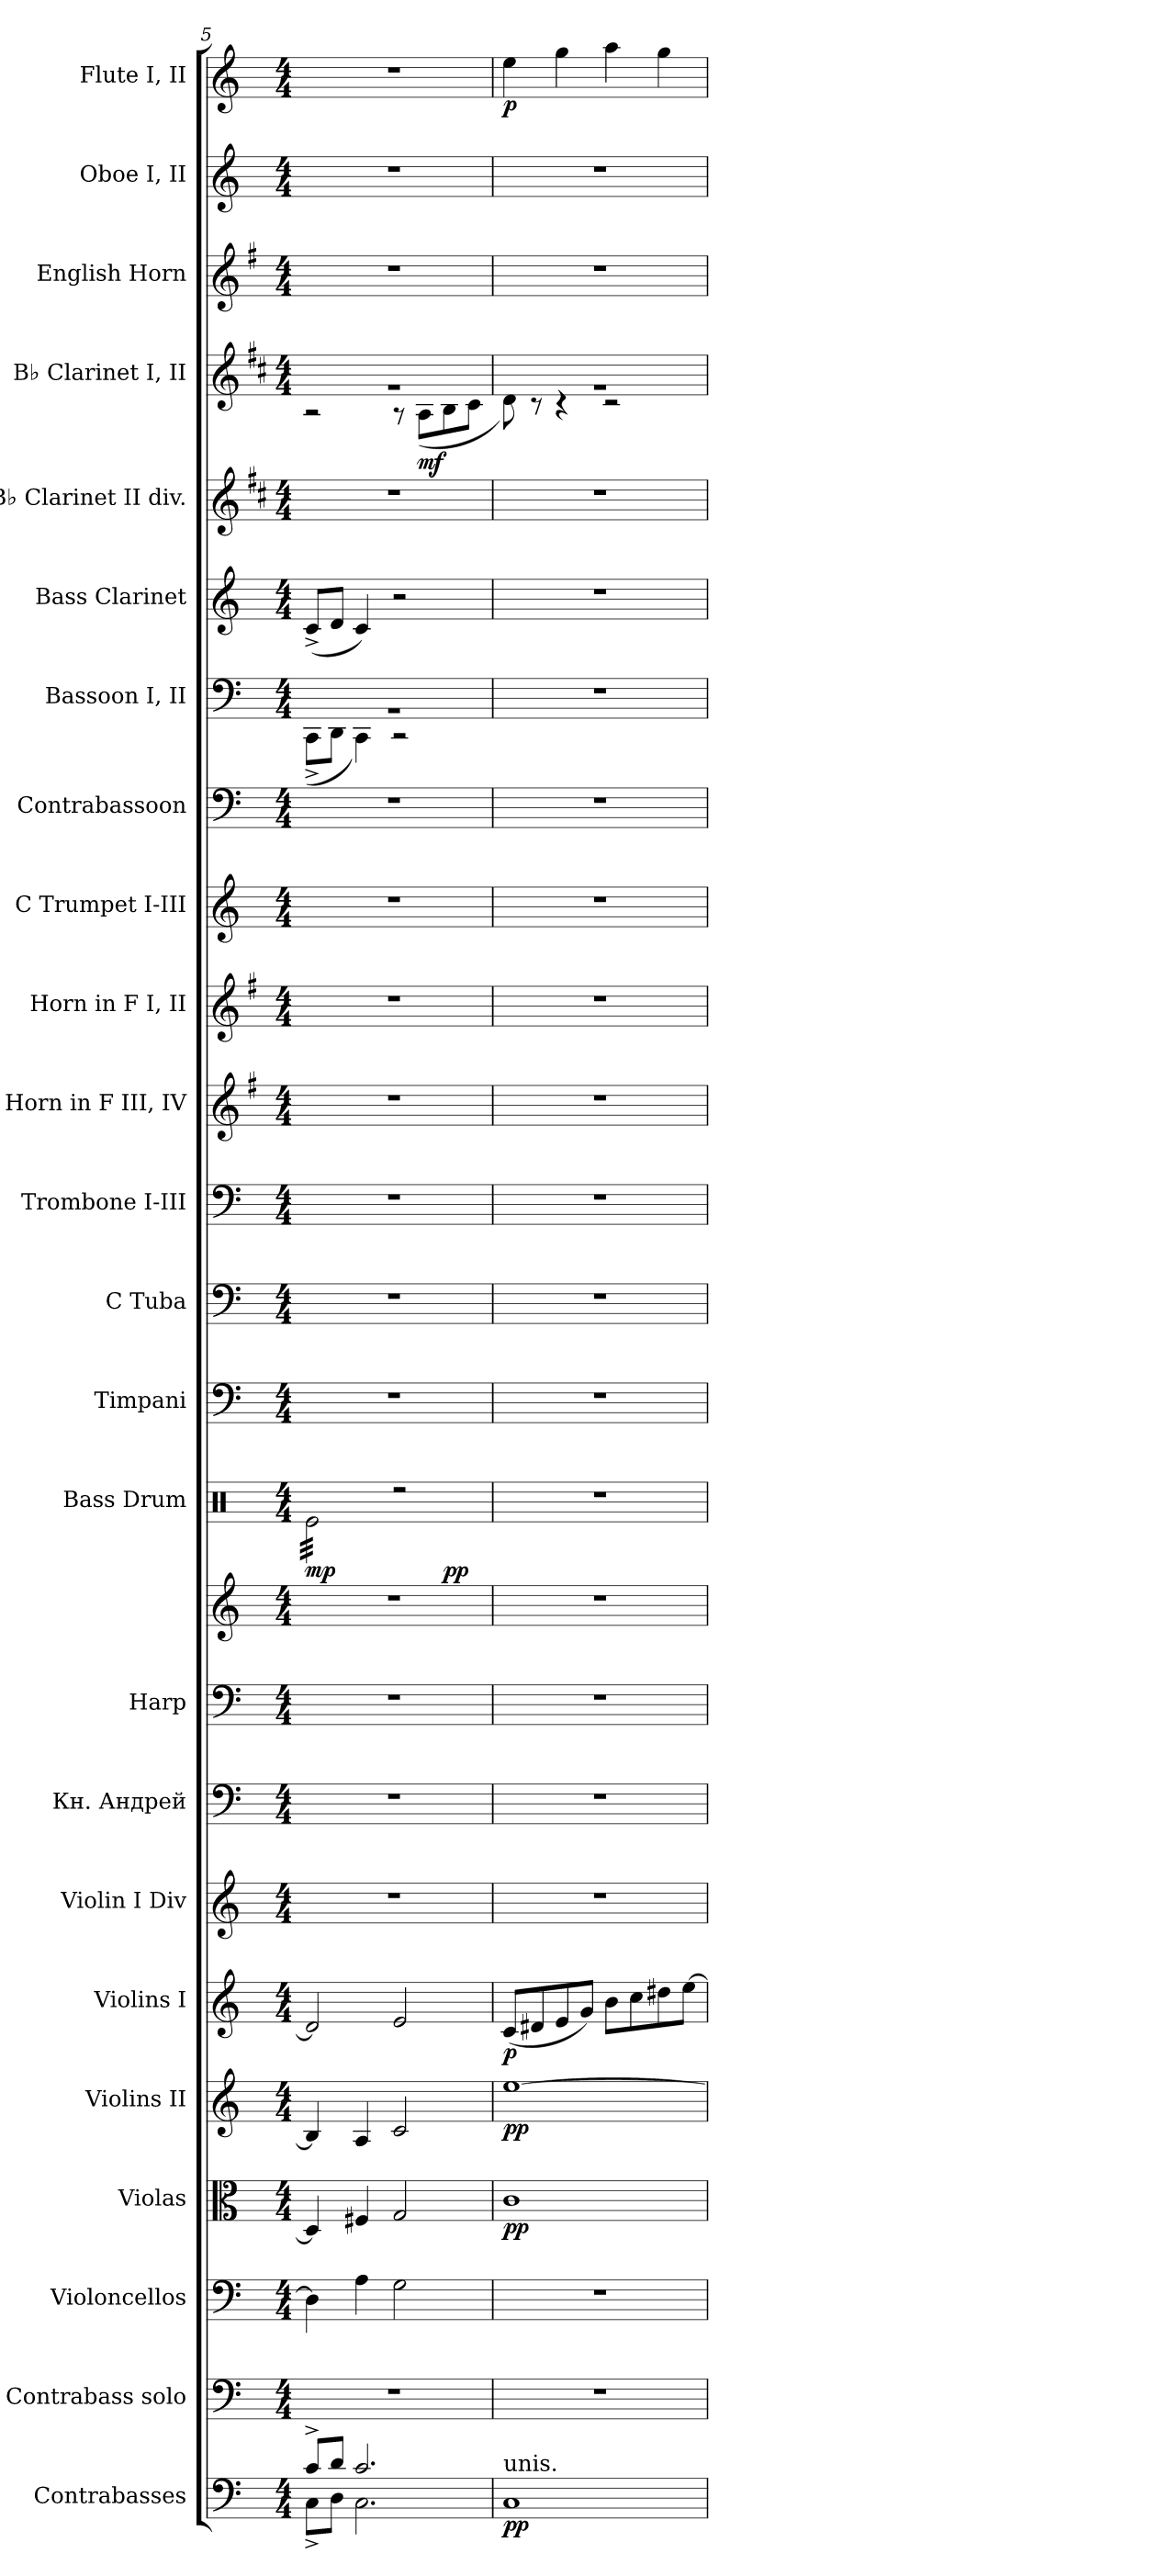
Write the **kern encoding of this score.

**kern	**dynam	**kern	**kern	**dynam	**kern	**dynam	**kern	**dynam	**kern	**dynam	**kern	**kern	**kern	**kern	**kern	**dynam	**kern	**kern	**kern	**kern	**kern	**kern	**kern	**kern	**kern	**kern	**kern	**dynam	**kern	**kern	**kern	**dynam
*part24	*part24	*part23	*part22	*part22	*part21	*part21	*part20	*part20	*part19	*part19	*part18	*part17	*part16	*part16	*part15	*part15	*part14	*part13	*part12	*part11	*part10	*part9	*part8	*part7	*part6	*part5	*part4	*part4	*part3	*part2	*part1	*part1
*staff25	*staff25	*staff24	*staff23	*staff23	*staff22	*staff22	*staff21	*staff21	*staff20	*staff20	*staff19	*staff18	*staff17	*staff16	*staff15	*staff15	*staff14	*staff13	*staff12	*staff11	*staff10	*staff9	*staff8	*staff7	*staff6	*staff5	*staff4	*staff4	*staff3	*staff2	*staff1	*staff1
*I"Contrabasses	*	*I"Contrabass solo	*I"Violoncellos	*	*I"Violas	*	*I"Violins II	*	*I"Violins I	*	*I"Violin I  Div	*I"Кн. Андрей	*I"Harp	*	*I"Bass Drum	*	*I"Timpani	*I"C Tuba	*I"Trombone I-III	*I"Horn in F III, IV	*I"Horn in F I, II	*I"C Trumpet I-III	*I"Contrabassoon	*I"Bassoon I, II	*I"Bass Clarinet	*I"B♭ Clarinet II div.	*I"B♭ Clarinet I, II	*	*I"English Horn	*I"Oboe I, II	*I"Flute I, II	*
*I'Cbs.	*	*I'C-b. so.	*I'Vcs.	*	*I'Vlas.	*	*I'Vlns. II	*	*I'Vlns. I	*	*I'Vln. I  Div	*	*I'Hrp.	*	*I'B. Drum	*	*I'Timp.	*I'C Tb.	*I'Tbn. I-III	*	*	*I'C Tpt. I-III	*I'Cbsn.	*I'Bsn. I, II	*I'B. Cl.	*I'B♭ Cl. II div.	*I'B♭ Cl. I, II	*	*I'E. Hn.	*I'Ob. I, II	*I'Fl. I, II	*
!!LO:PB:g=z
*clefF4	*	*clefF4	*clefF4	*	*clefC3	*	*clefG2	*	*clefG2	*	*clefG2	*clefF4	*clefF4	*clefG2	*clefX	*	*clefF4	*clefF4	*clefF4	*clefG2	*clefG2	*clefG2	*clefF4	*clefF4	*clefG2	*clefG2	*clefG2	*	*clefG2	*clefG2	*clefG2	*
*ITrd7c12	*	*ITrd7c12	*	*	*	*	*	*	*	*	*	*	*	*	*	*	*	*	*	*ITrd4c7	*ITrd4c7	*	*ITrd7c12	*	*ITrd8c14	*ITrd1c2	*ITrd1c2	*	*ITrd4c7	*	*	*
*k[]	*	*k[]	*k[]	*	*k[]	*	*k[]	*	*k[]	*	*k[]	*k[]	*k[]	*k[]	*k[]	*	*k[]	*k[]	*k[]	*k[]	*k[]	*k[]	*k[]	*k[]	*k[]	*k[]	*k[]	*	*k[]	*k[]	*k[]	*
*M4/4	*	*M4/4	*M4/4	*	*M4/4	*	*M4/4	*	*M4/4	*	*M4/4	*M4/4	*M4/4	*M4/4	*M4/4	*	*M4/4	*M4/4	*M4/4	*M4/4	*M4/4	*M4/4	*M4/4	*M4/4	*M4/4	*M4/4	*M4/4	*	*M4/4	*M4/4	*M4/4	*
=5	=5	=5	=5	=5	=5	=5	=5	=5	=5	=5	=5	=5	=5	=5	=5	=5	=5	=5	=5	=5	=5	=5	=5	=5	=5	=5	=5	=5	=5	=5	=5	=5
*^	*	*	*	*	*	*	*	*	*	*	*	*	*	*	*^	*	*	*	*	*	*	*	*	*^	*	*	*^	*	*	*	*	*
!	!	!	!	!	!	!	!	!	!	!	!	!	!	!	!	!	!	!LO:DY:b	!	!	!	!	!	!	!	!	!	!	!	!	!	!	!	!	!	!
*	*	*	*	*	*	*	*	*	*	*	*	*	*	*	*	*	*	*	*	*	*	*	*	*	*	*	*	*	*	*	*	*	*	*	*^	*
*	*	*	*	*	*	*	*	*	*	*	*	*	*	*	*	*tremolo	*	*	*	*	*	*	*	*	*	*	*	*	*	*	*	*	*	*	*	*	*
8C^/L	8CC^\L	.	1r	4D#\]	.	4D#/]	.	4B/]	.	2d#/]	.	1r	1r	1r	1r	32Re\LLL	8ryy	mp	1r	1r	1r	1r	1r	1r	1r	1rBB	(<8CC^\L	(<8C^/L	1r	1rg	2r	.	1r	1r	1r	2ryy	.
.	.	.	.	.	.	.	.	.	.	.	.	.	.	.	.	32Re\	.	.	.	.	.	.	.	.	.	.	.	.	.	.	.	.	.	.	.	.	.
.	.	.	.	.	.	.	.	.	.	.	.	.	.	.	.	32Re\	.	.	.	.	.	.	.	.	.	.	.	.	.	.	.	.	.	.	.	.	.
.	.	.	.	.	.	.	.	.	.	.	.	.	.	.	.	32Re\	.	.	.	.	.	.	.	.	.	.	.	.	.	.	.	.	.	.	.	.	.
8D/J	8DD\J	.	.	.	.	.	.	.	.	.	.	.	.	.	.	32Re\	8ryy	.	.	.	.	.	.	.	.	.	8DD\J	8D/J	.	.	.	.	.	.	.	.	.
.	.	.	.	.	.	.	.	.	.	.	.	.	.	.	.	32Re\	.	.	.	.	.	.	.	.	.	.	.	.	.	.	.	.	.	.	.	.	.
.	.	.	.	.	.	.	.	.	.	.	.	.	.	.	.	32Re\	.	.	.	.	.	.	.	.	.	.	.	.	.	.	.	.	.	.	.	.	.
.	.	.	.	.	.	.	.	.	.	.	.	.	.	.	.	32Re\	.	.	.	.	.	.	.	.	.	.	.	.	.	.	.	.	.	.	.	.	.
2.C/	2.CC\	.	.	4A\	.	4F#X/	.	4A/	.	.	.	.	.	.	.	32Re\	4ryy	.	.	.	.	.	.	.	.	.	4CC\)	4C/)	.	.	.	.	.	.	.	.	.
.	.	.	.	.	.	.	.	.	.	.	.	.	.	.	.	32Re\	.	.	.	.	.	.	.	.	.	.	.	.	.	.	.	.	.	.	.	.	.
.	.	.	.	.	.	.	.	.	.	.	.	.	.	.	.	32Re\	.	.	.	.	.	.	.	.	.	.	.	.	.	.	.	.	.	.	.	.	.
.	.	.	.	.	.	.	.	.	.	.	.	.	.	.	.	32Re\	.	.	.	.	.	.	.	.	.	.	.	.	.	.	.	.	.	.	.	.	.
.	.	.	.	.	.	.	.	.	.	.	.	.	.	.	.	32Re\	.	.	.	.	.	.	.	.	.	.	.	.	.	.	.	.	.	.	.	.	.
.	.	.	.	.	.	.	.	.	.	.	.	.	.	.	.	32Re\	.	.	.	.	.	.	.	.	.	.	.	.	.	.	.	.	.	.	.	.	.
.	.	.	.	.	.	.	.	.	.	.	.	.	.	.	.	32Re\	.	.	.	.	.	.	.	.	.	.	.	.	.	.	.	.	.	.	.	.	.
.	.	.	.	.	.	.	.	.	.	.	.	.	.	.	.	32Re\JJJ	.	.	.	.	.	.	.	.	.	.	.	.	.	.	.	.	.	.	.	.	.
*	*	*	*	*	*	*	*	*	*	*	*	*	*	*	*	*Xtremolo	*	*	*	*	*	*	*	*	*	*	*	*	*	*	*	*	*	*	*	*	*
*	*	*	*	*	*	*	*	*	*	*	*	*	*	*	*	*	*	*	*	*	*	*	*	*	*	*	*	*	*	*	*	*	*	*	*MM62	*	*
!	!	!	!	!	!LO:DY:b	!	!	!	!	!	!	!	!	!	!	!	!	!	!	!	!	!	!	!	!	!	!	!	!	!	!	!	!	!	!	!	!
!	!	!	!	!	!LO:DY:n=1:b	!	!LO:DY:b	!	!	!	!	!	!	!	!	!	!	!	!	!	!	!	!	!	!	!	!	!	!	!	!	!	!	!	!	!	!
!	!	!	!	!	!	!	!LO:DY:n=1:b	!	!LO:DY:b	!	!	!	!	!	!	!	!	!	!	!	!	!	!	!	!	!	!	!	!	!	!	!	!	!	!	!	!
!	!	!	!	!	!	!	!	!	!LO:DY:n=1:b	!	!LO:DY:b	!	!	!	!	!	!	!	!	!	!	!	!	!	!	!	!	!	!	!	!	!	!	!	!	!	!
!	!	!	!	!	!	!	!	!	!	!	!LO:DY:n=1:b	!	!	!	!	!	!	!	!	!	!	!	!	!	!	!	!	!	!	!	!	!	!	!	!	!	!
.	.	.	.	2G\	mf p	2G/	mf p	2c/	mf p	2e/	mf p	.	.	.	.	2rdd	4ryy	.	.	.	.	.	.	.	.	.	2r	2r	.	.	8r	.	.	.	.	2ryy	.
!	!	!	!	!	!	!	!	!	!	!	!	!	!	!	!	!	!	!	!	!	!	!	!	!	!	!	!	!	!	!	!	!LO:DY:b	!	!	!	!	!
.	.	.	.	.	.	.	.	.	.	.	.	.	.	.	.	.	.	.	.	.	.	.	.	.	.	.	.	.	.	.	(<8G\L	mf	.	.	.	.	.
!	!	!	!	!	!	!	!	!	!	!	!	!	!	!	!	!	!	!LO:DY:b	!	!	!	!	!	!	!	!	!	!	!	!	!	!	!	!	!	!	!
.	.	.	.	.	.	.	.	.	.	.	.	.	.	.	.	.	4ryy	pp	.	.	.	.	.	.	.	.	.	.	.	.	8A\	.	.	.	.	.	.
.	.	.	.	.	.	.	.	.	.	.	.	.	.	.	.	.	.	.	.	.	.	.	.	.	.	.	.	.	.	.	8B\J	.	.	.	.	.	.
*v	*v	*	*	*	*	*	*	*	*	*	*	*	*	*	*	*v	*v	*	*	*	*	*	*	*	*	*v	*v	*	*	*	*	*	*	*	*v	*v	*
=6	=6	=6	=6	=6	=6	=6	=6	=6	=6	=6	=6	=6	=6	=6	=6	=6	=6	=6	=6	=6	=6	=6	=6	=6	=6	=6	=6	=6	=6	=6	=6	=6	=6
*	*	*	*	*	*	*	*	*	*	*	*	*	*	*	*	*	*	*	*	*	*	*	*	*	*	*	*	*	*	*	*	*MM68	*
*	*	*	*	*	*	*	*	*	*	*	*	*	*	*	*	*	*	*	*	*	*	*	*	*	*	*	*	*	*	*	*	*^	*
!	!	!	!	!	!	!	!	!	!	!	!	!	!	!	!	!	!	!	!	!	!	!	!	!	!	!	!	!	!	!	!	!LO:TX:a:t=I solo	!	!
!	!	!	!	!	!	!	!	!	!	!	!	!	!	!	!	!	!	!	!	!	!	!	!	!	!	!	!	!	!	!	!	!LO:TX:b:i:t=dolcissimo	!	!
!LO:TX:a:t=unis.	!	!	!	!	!	!	!	!	!	!	!	!	!	!	!	!	!	!	!	!	!	!	!	!	!	!	!	!	!	!	!	!	!	!
!	!LO:DY:b	!	!	!	!	!LO:DY:b	!	!LO:DY:b	!	!LO:DY:b	!	!	!	!	!	!	!	!	!	!	!	!	!	!	!	!	!	!	!	!	!	!	!	!LO:DY:b
*	*	*	*	*	*	*	*	*	*	*	*	*	*	*	*	*	*	*	*	*	*	*	*	*	*	*	*	*	*	*	*	*v	*v	*
1CC	pp	1r	1r	.	1c	pp	[1ee	pp	(<8c/L	p	1r	1r	1r	1r	1r	.	1r	1r	1r	1r	1r	1r	1r	1r	1r	1r	1rg	8c\)	.	1r	1r	4ee\	p
.	.	.	.	.	.	.	.	.	8d#X/	.	.	.	.	.	.	.	.	.	.	.	.	.	.	.	.	.	.	8r	.	.	.	.	.
.	.	.	.	.	.	.	.	.	8e/	.	.	.	.	.	.	.	.	.	.	.	.	.	.	.	.	.	.	4r	.	.	.	4gg\	.
.	.	.	.	.	.	.	.	.	8g/J)	.	.	.	.	.	.	.	.	.	.	.	.	.	.	.	.	.	.	.	.	.	.	.	.
.	.	.	.	.	.	.	.	.	8b\L	.	.	.	.	.	.	.	.	.	.	.	.	.	.	.	.	.	.	2r	.	.	.	4aa\	.
.	.	.	.	.	.	.	.	.	8cc\	.	.	.	.	.	.	.	.	.	.	.	.	.	.	.	.	.	.	.	.	.	.	.	.
.	.	.	.	.	.	.	.	.	8dd#X\	.	.	.	.	.	.	.	.	.	.	.	.	.	.	.	.	.	.	.	.	.	.	4gg\	.
.	.	.	.	.	.	.	.	.	[8ee\J	.	.	.	.	.	.	.	.	.	.	.	.	.	.	.	.	.	.	.	.	.	.	.	.
*	*	*	*	*	*	*	*	*	*	*	*	*	*	*	*	*	*	*	*	*	*	*	*	*	*	*	*v	*v	*	*	*	*	*
=	=	=	=	=	=	=	=	=	=	=	=	=	=	=	=	=	=	=	=	=	=	=	=	=	=	=	=	=	=	=	=	=
*-	*-	*-	*-	*-	*-	*-	*-	*-	*-	*-	*-	*-	*-	*-	*-	*-	*-	*-	*-	*-	*-	*-	*-	*-	*-	*-	*-	*-	*-	*-	*-	*-
